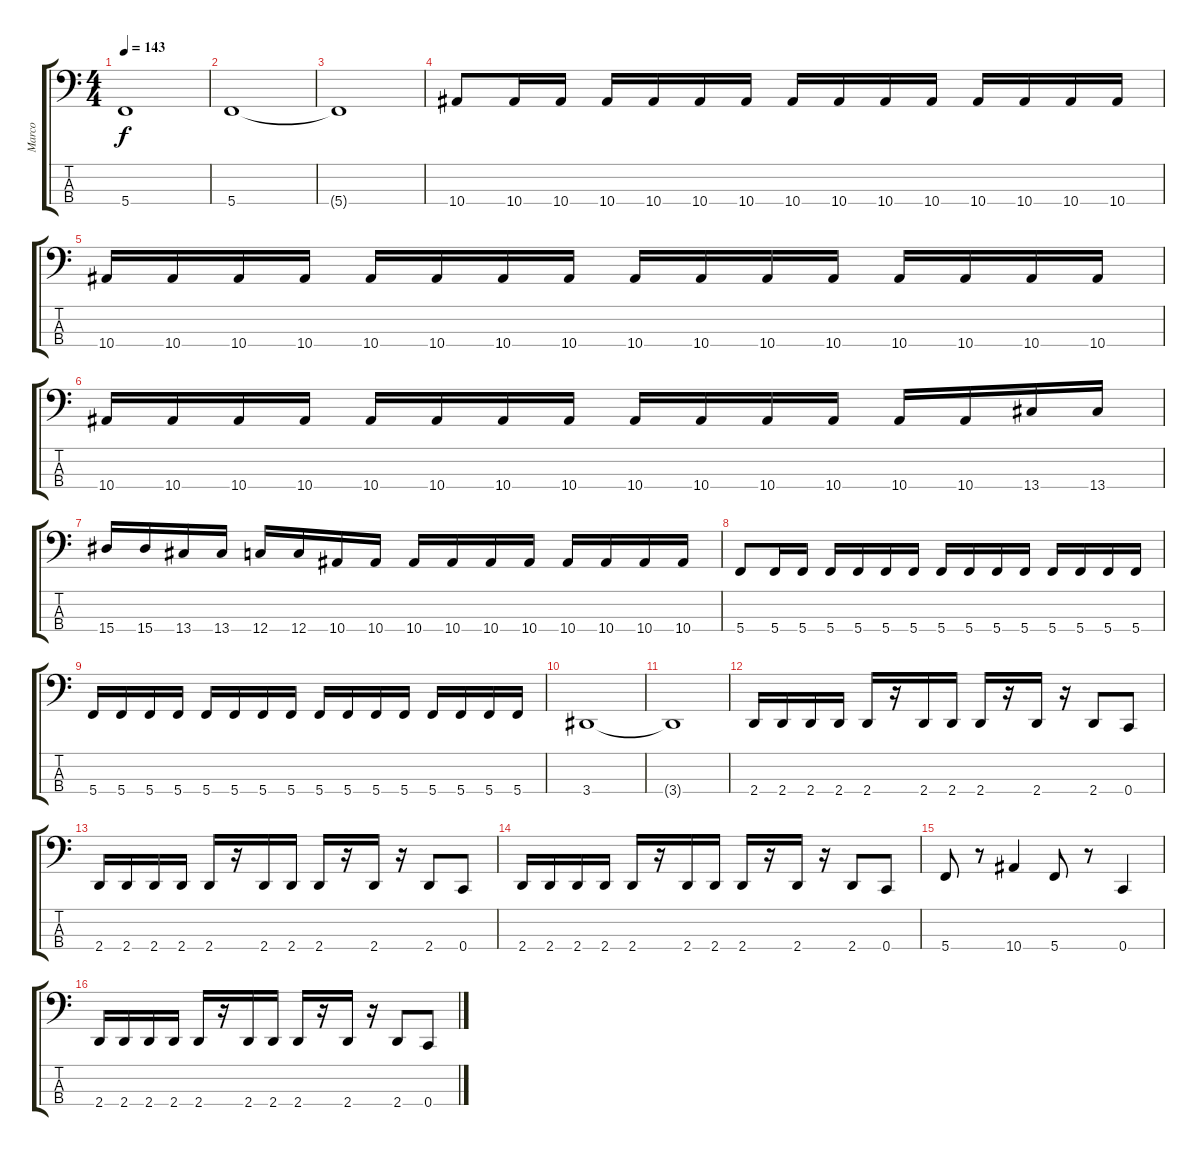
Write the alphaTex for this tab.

\track ("Marco" "Marco") {instrument electricbasspick}
\staff {score tabs}
\tuning (F2 C2 G1 C1) {hide}
\ts (4 4)
\tempo 143
\clef f4
\ks c
5.4{t}.1{dy f} |
5.4.1 |
5.4{t}.1 |
10.4.8 10.4.16 10.4.16 10.4.16 10.4.16 10.4.16 10.4.16 10.4.16 10.4.16 10.4.16 10.4.16 10.4.16 10.4.16 10.4.16 10.4.16 |
10.4.16 10.4.16 10.4.16 10.4.16 10.4.16 10.4.16 10.4.16 10.4.16 10.4.16 10.4.16 10.4.16 10.4.16 10.4.16 10.4.16 10.4.16 10.4.16 |
10.4.16 10.4.16 10.4.16 10.4.16 10.4.16 10.4.16 10.4.16 10.4.16 10.4.16 10.4.16 10.4.16 10.4.16 10.4.16 10.4.16 13.4.16 13.4.16 |
15.4.16 15.4.16 13.4.16 13.4.16 12.4.16 12.4.16 10.4.16 10.4.16 10.4.16 10.4.16 10.4.16 10.4.16 10.4.16 10.4.16 10.4.16 10.4.16 |
5.4.8 5.4.16 5.4.16 5.4.16 5.4.16 5.4.16 5.4.16 5.4.16 5.4.16 5.4.16 5.4.16 5.4.16 5.4.16 5.4.16 5.4.16 |
5.4.16 5.4.16 5.4.16 5.4.16 5.4.16 5.4.16 5.4.16 5.4.16 5.4.16 5.4.16 5.4.16 5.4.16 5.4.16 5.4.16 5.4.16 5.4.16 |
3.4.1 |
3.4{t}.1 |
2.4.16 2.4.16 2.4.16 2.4.16 2.4.16 r.16 2.4.16 2.4.16 2.4.16 r.16 2.4.16 r.16 2.4.8 0.4.8 |
2.4.16 2.4.16 2.4.16 2.4.16 2.4.16 r.16 2.4.16 2.4.16 2.4.16 r.16 2.4.16 r.16 2.4.8 0.4.8 |
2.4.16 2.4.16 2.4.16 2.4.16 2.4.16 r.16 2.4.16 2.4.16 2.4.16 r.16 2.4.16 r.16 2.4.8 0.4.8 |
5.4.8 r.8 10.4.4 5.4.8 r.8 0.4.4 |
2.4.16 2.4.16 2.4.16 2.4.16 2.4.16 r.16 2.4.16 2.4.16 2.4.16 r.16 2.4.16 r.16 2.4.8 0.4.8
